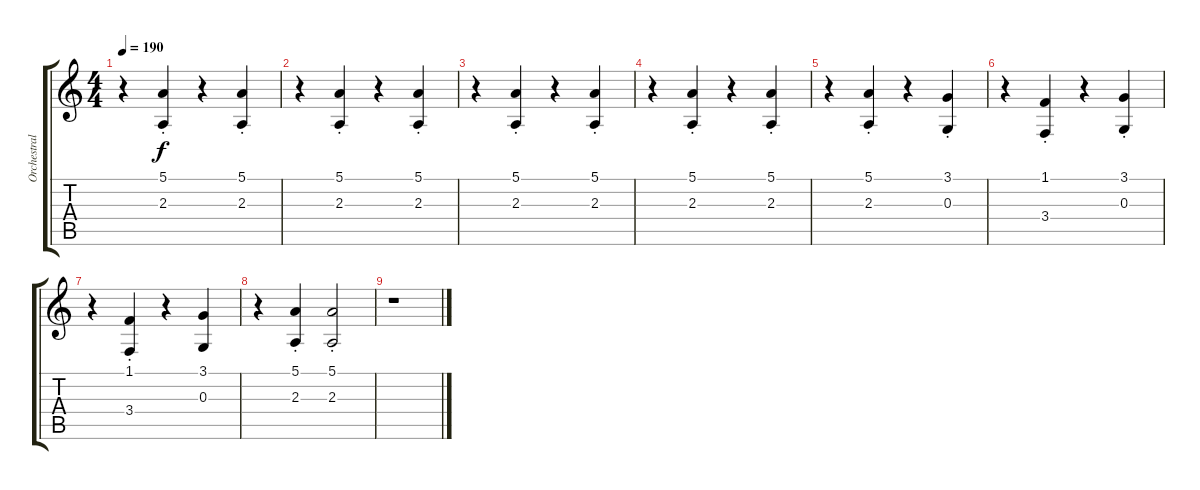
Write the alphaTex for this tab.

\track ("Orchestral Harp" "Orchestral") {instrument orchestralharp}
\staff {score tabs}
\tuning (E4 B3 G3 D3 A2 E2) {hide}
\ts (4 4)
\tempo 190
\clef g2
\ks c
r.4{dy f} (5.1{st} 2.3{st}).4 r.4 (5.1{st} 2.3{st}).4 |
r.4 (5.1{st} 2.3{st}).4 r.4 (5.1{st} 2.3{st}).4 |
r.4 (5.1{st} 2.3{st}).4 r.4 (5.1{st} 2.3{st}).4 |
r.4 (5.1{st} 2.3{st}).4 r.4 (5.1{st} 2.3{st}).4 |
r.4 (5.1{st} 2.3{st}).4 r.4 (3.1{st} 0.3{st}).4 |
r.4 (1.1{st} 3.4{st}).4 r.4 (3.1{st} 0.3{st}).4 |
r.4 (1.1{st} 3.4{st}).4 r.4 (3.1 0.3).4 |
r.4 (5.1{st} 2.3{st}).4 (5.1{st} 2.3{st}).2 |
r.1
